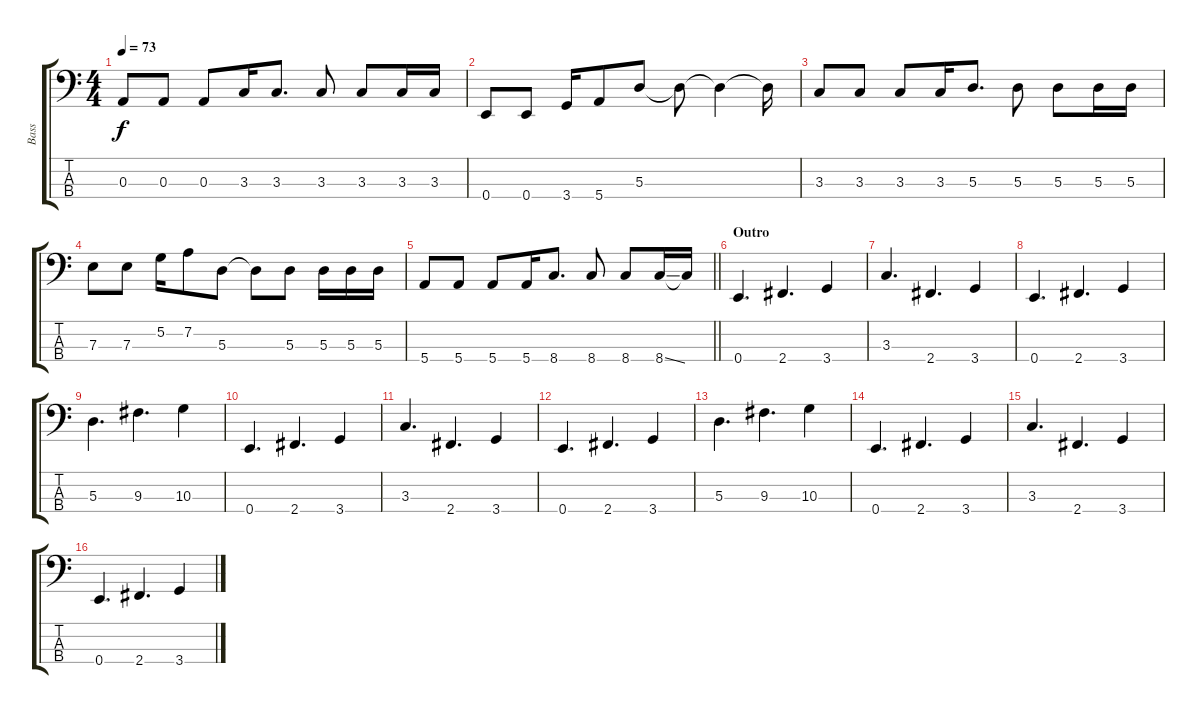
\track ("Bass" "Bass") {instrument electricbassfinger}
\staff {score tabs}
\tuning (G2 D2 A1 E1) {hide}
\ts (4 4)
\tempo 73
\clef f4
\ks c
0.3.8{dy f} 0.3.8 0.3.8 3.3.16 3.3.8{d} 3.3.8 3.3.8 3.3.16 3.3.16 |
0.4.8 0.4.8 3.4.16 5.4.8 5.3.8 5.3{t}.8 5.3{t}.4 5.3{t}.16 |
3.3.8 3.3.8 3.3.8 3.3.16 5.3.8{d} 5.3.8 5.3.8 5.3.16 5.3.16 |
7.3.8 7.3.8 5.2.16 7.2.8 5.3.8 5.3{t}.8 5.3.8 5.3.16 5.3.16 5.3.16 |
\barLineRight lightlight
5.4.8 5.4.8 5.4.8 5.4.16 8.4.8{d} 8.4.8 8.4.8 8.4{ss}.16 8.4{t}.16 |
\section ("" "Outro")
0.4.4{d volume 14} 2.4.4{d} 3.4.4 |
3.3.4{d} 2.4.4{d} 3.4.4 |
0.4.4{d} 2.4.4{d} 3.4.4 |
5.3.4{d} 9.3.4{d} 10.3.4 |
0.4.4{d} 2.4.4{d} 3.4.4 |
3.3.4{d} 2.4.4{d} 3.4.4 |
0.4.4{d} 2.4.4{d} 3.4.4 |
5.3.4{d} 9.3.4{d} 10.3.4 |
0.4.4{d} 2.4.4{d} 3.4.4 |
3.3.4{d} 2.4.4{d} 3.4.4 |
0.4.4{d} 2.4.4{d} 3.4.4
